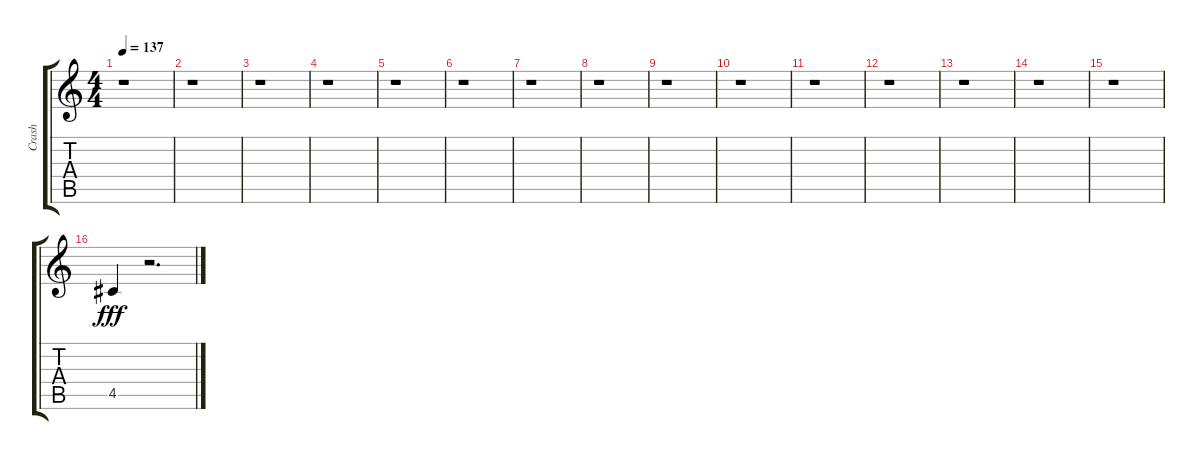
\track ("Crash" "Crash") {mute instrument acousticguitarsteel}
\staff {score tabs}
\tuning (E4 B3 G3 D3 A2 E2) {hide}
\ts (4 4)
\tempo 137
\clef g2
\ks c
r.1{dy ff} |
r.1 |
r.1 |
r.1 |
r.1 |
r.1 |
r.1 |
r.1 |
r.1 |
r.1 |
r.1 |
r.1 |
r.1 |
r.1 |
r.1 |
4.5.4{dy fff} r.2{d}
